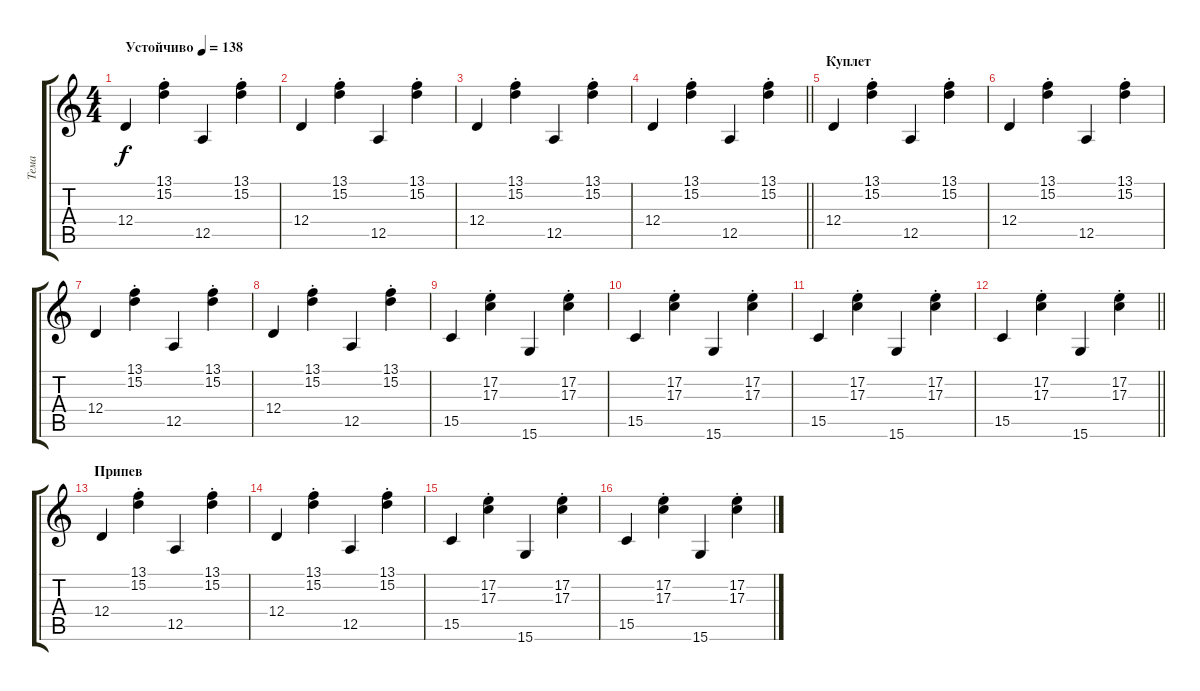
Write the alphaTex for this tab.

\track ("Тема" "Тема") {instrument acousticgrandpiano}
\staff {score tabs}
\tuning (E4 B3 G3 D3 A2 E2) {hide}
\ts (4 4)
\tempo (138 "Устойчиво")
\clef g2
\ks c
12.4.4{dy f instrument acousticgrandpiano} (13.1{st} 15.2{st}).4 12.5.4 (13.1{st} 15.2{st}).4 |
12.4.4 (13.1{st} 15.2{st}).4 12.5.4 (13.1{st} 15.2{st}).4 |
12.4.4 (13.1{st} 15.2{st}).4 12.5.4 (13.1{st} 15.2{st}).4 |
\barLineRight lightlight
12.4.4 (13.1{st} 15.2{st}).4 12.5.4 (13.1{st} 15.2{st}).4 |
\section ("" "Куплет")
12.4.4 (13.1{st} 15.2{st}).4 12.5.4 (13.1{st} 15.2{st}).4 |
12.4.4 (13.1{st} 15.2{st}).4 12.5.4 (13.1{st} 15.2{st}).4 |
12.4.4 (13.1{st} 15.2{st}).4 12.5.4 (13.1{st} 15.2{st}).4 |
12.4.4 (13.1{st} 15.2{st}).4 12.5.4 (13.1{st} 15.2{st}).4 |
15.5.4 (17.2{st} 17.3{st}).4 15.6.4 (17.2{st} 17.3{st}).4 |
15.5.4 (17.2{st} 17.3{st}).4 15.6.4 (17.2{st} 17.3{st}).4 |
15.5.4 (17.2{st} 17.3{st}).4 15.6.4 (17.2{st} 17.3{st}).4 |
\barLineRight lightlight
15.5.4 (17.2{st} 17.3{st}).4 15.6.4 (17.2{st} 17.3{st}).4 |
\section ("" "Припев")
12.4.4 (13.1{st} 15.2{st}).4 12.5.4 (13.1{st} 15.2{st}).4 |
12.4.4 (13.1{st} 15.2{st}).4 12.5.4 (13.1{st} 15.2{st}).4 |
15.5.4 (17.2{st} 17.3{st}).4 15.6.4 (17.2{st} 17.3{st}).4 |
15.5.4 (17.2{st} 17.3{st}).4 15.6.4 (17.2{st} 17.3{st}).4
